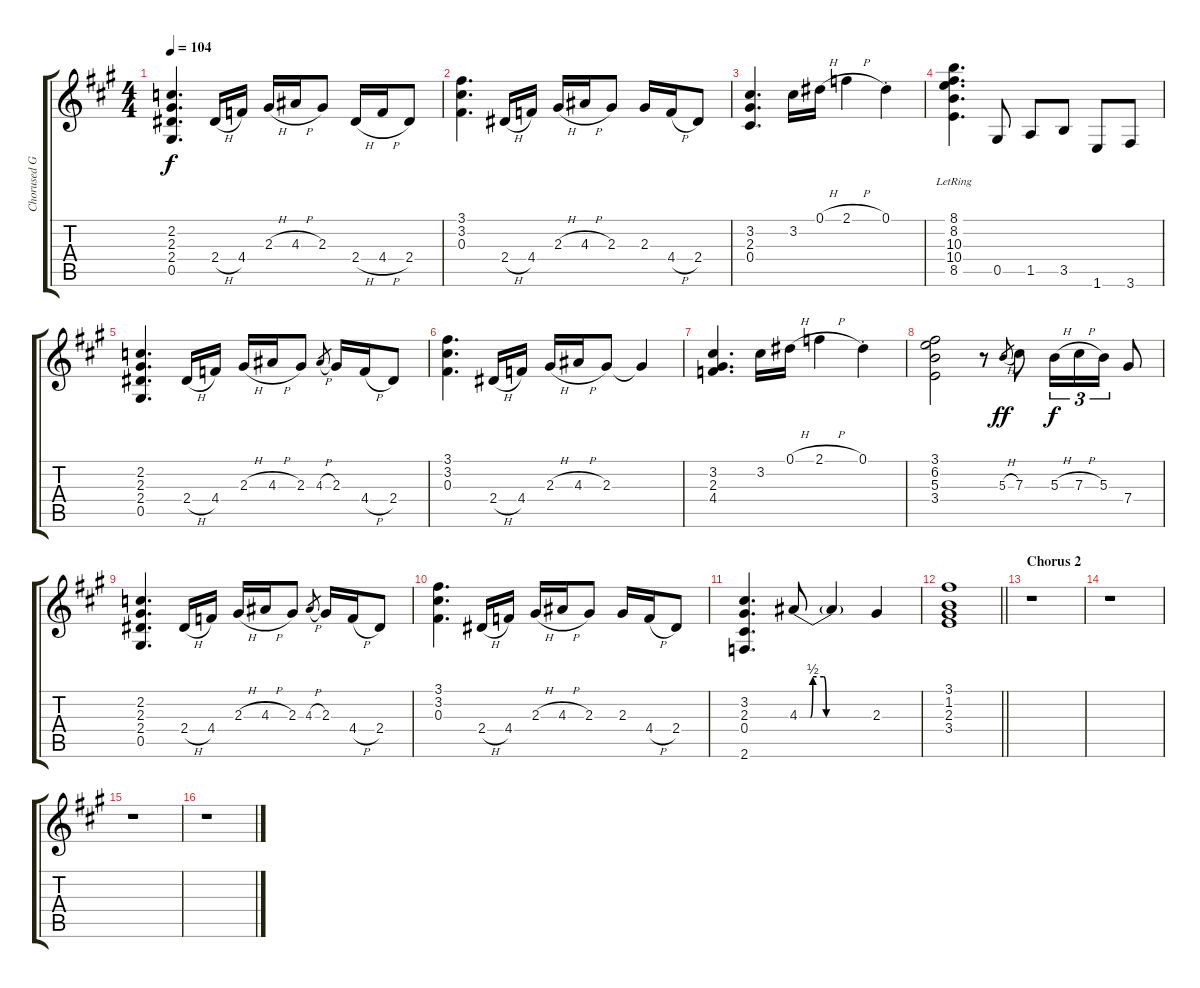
\track ("Chorused Guitar" "Chorused G") {instrument electricguitarclean}
\staff {score tabs}
\tuning (Eb4 Bb3 Gb3 Db3 Ab2 Eb2) {hide}
\ts (4 4)
\tempo 104
\clef g2
\ks a
(2.2 2.3 2.4 0.5).4{d dy f} 2.4{h}.16 4.4.16 2.3{h}.16 4.3{h}.16 2.3.8 2.4{h}.16 4.4{h}.16 2.4.8 |
(3.1 3.2 0.3).4{d} 2.4{h}.16 4.4.16 2.3{h}.16 4.3{h}.16 2.3.8 2.3.16 4.4{h}.16 2.4.8 |
(3.2 2.3 0.4).4{d} 3.2.16 0.1{h}.16 2.1{h}.4 0.1{st}.4 |
(8.1{lr} 8.2{lr} 10.3{lr} 10.4{lr} 8.5).4{d} 0.5.8 1.5.8 3.5.8 1.6.8 3.6.8 |
(2.2 2.3 2.4 0.5).4{d} 2.4{h}.16 4.4.16 2.3{h}.16 4.3{h}.16 2.3.8 4.3{h}.8{gr} 2.3.16 4.4{h}.16 2.4.8 |
(3.1 3.2 0.3).4{d} 2.4{h}.16 4.4.16 2.3{h}.16 4.3{h}.16 2.3.8 2.3{t}.4 |
(3.2 2.3 4.4).4{d} 3.2.16 0.1{h}.16 2.1{h}.4 0.1{st}.4 |
(3.1 6.2 5.3 3.4).2 r.8 5.3{h}.8{gr dy ff} 7.3.8 5.3{h}.16{tu (3 2) dy f} 7.3{h}.16{tu (3 2)} 5.3.16{tu (3 2)} 7.4.8 |
(2.2 2.3 2.4 0.5).4{d} 2.4{h}.16 4.4.16 2.3{h}.16 4.3{h}.16 2.3.8 4.3{h}.8{gr} 2.3.16 4.4{h}.16 2.4.8 |
(3.1 3.2 0.3).4{d} 2.4{h}.16 4.4.16 2.3{h}.16 4.3{h}.16 2.3.8 2.3.16 4.4{h}.16 2.4.8 |
(3.2 2.3 0.4 2.6).4{d} 4.3{be (custom 0 0 9 0 11 2 20 2 22 0 60 0)}.8 4.3{t}.4 2.3.4 |
\barLineRight lightlight
(3.1 1.2 2.3 3.4).1 |
\section ("" "Chorus 2")
r.1 |
r.1 |
r.1 |
r.1
